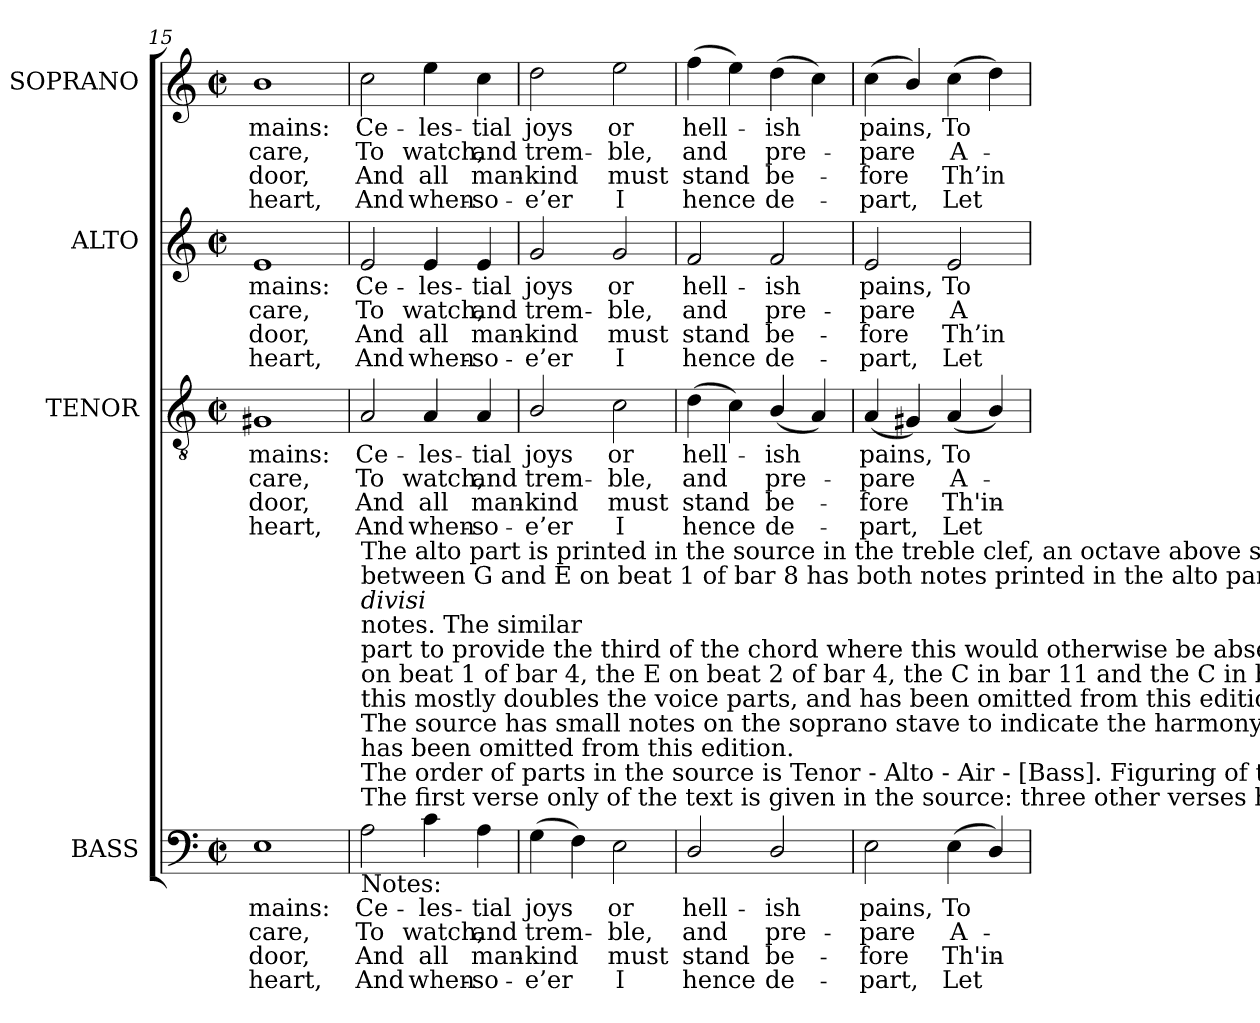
**kern	**text	**text	**text	**text	**kern	**text	**text	**text	**text	**kern	**text	**text	**text	**text	**kern	**text	**text	**text	**text
*part4	*part4	*part4	*part4	*part4	*part3	*part3	*part3	*part3	*part3	*part2	*part2	*part2	*part2	*part2	*part1	*part1	*part1	*part1	*part1
*staff4	*staff4	*staff4	*staff4	*staff4	*staff3	*staff3	*staff3	*staff3	*staff3	*staff2	*staff2	*staff2	*staff2	*staff2	*staff1	*staff1	*staff1	*staff1	*staff1
*I"BASS	*	*	*	*	*I"TENOR	*	*	*	*	*I"ALTO	*	*	*	*	*I"SOPRANO	*	*	*	*
*I'B.	*	*	*	*	*I'T.	*	*	*	*	*I'A.	*	*	*	*	*I'S.	*	*	*	*
*clefF4	*	*	*	*	*clefGv2	*	*	*	*	*clefG2	*	*	*	*	*clefG2	*	*	*	*
*	*	*	*	*	*ITrd7c12	*	*	*	*	*	*	*	*	*	*	*	*	*	*
*k[]	*	*	*	*	*k[]	*	*	*	*	*k[]	*	*	*	*	*k[]	*	*	*	*
*a:	*	*	*	*	*a:	*	*	*	*	*a:	*	*	*	*	*a:	*	*	*	*
*M2/2	*	*	*	*	*M2/2	*	*	*	*	*M2/2	*	*	*	*	*M2/2	*	*	*	*
*met(c|)	*	*	*	*	*met(c|)	*	*	*	*	*met(c|)	*	*	*	*	*met(c|)	*	*	*	*
=15	=15	=15	=15	=15	=15	=15	=15	=15	=15	=15	=15	=15	=15	=15	=15	=15	=15	=15	=15
!	!LO:LY:b:color=#000000	!LO:LY:b:color=#000000	!LO:LY:b:color=#000000	!LO:LY:b:color=#000000	!	!	!	!	!	!	!	!	!	!	!	!	!	!	!
!	!	!	!	!	!	!LO:LY:b:color=#000000	!LO:LY:b:color=#000000	!LO:LY:b:color=#000000	!LO:LY:b:color=#000000	!	!	!	!	!	!	!	!	!	!
!	!	!	!	!	!	!	!	!	!	!	!LO:LY:b:color=#000000	!LO:LY:b:color=#000000	!LO:LY:b:color=#000000	!LO:LY:b:color=#000000	!	!	!	!	!
!	!	!	!	!	!	!	!	!	!	!	!	!	!	!	!	!LO:LY:b:color=#000000	!LO:LY:b:color=#000000	!LO:LY:b:color=#000000	!LO:LY:b:color=#000000
1Ei	-mains:	care,	door,	heart,	1GG#Xi	-mains:	care,	door,	heart,	1ei	-mains:	care,	door,	heart,	1bi	-mains:	care,	door,	heart,
!!LO:PB:g=z
=16	=16	=16	=16	=16	=16	=16	=16	=16	=16	=16	=16	=16	=16	=16	=16	=16	=16	=16	=16
!	!LO:LY:b:color=#000000	!LO:LY:b:color=#000000	!LO:LY:b:color=#000000	!LO:LY:b:color=#000000	!	!	!	!	!	!	!	!	!	!	!	!	!	!	!
!	!	!	!	!	!	!LO:LY:b:color=#000000	!LO:LY:b:color=#000000	!LO:LY:b:color=#000000	!LO:LY:b:color=#000000	!	!	!	!	!	!	!	!	!	!
!	!	!	!	!	!	!	!	!	!	!	!LO:LY:b:color=#000000	!LO:LY:b:color=#000000	!LO:LY:b:color=#000000	!LO:LY:b:color=#000000	!	!	!	!	!
!LO:TX:b:t=Notes&colon;	!	!	!	!	!	!	!	!	!	!	!	!	!	!	!	!	!	!	!
!LO:TX:t=The first verse only of the text is given in the source&colon; three other verses have been added editorially.	!	!	!	!	!	!	!	!	!	!	!	!	!	!	!	!	!	!	!
!LO:TX:t=The order of parts in the source is Tenor - Alto - Air - [Bass]. Figuring of the vocal bass line given in the source	!	!	!	!	!	!	!	!	!	!	!	!	!	!	!	!	!	!	!
!LO:TX:t=has been omitted from this edition.	!	!	!	!	!	!	!	!	!	!	!	!	!	!	!	!	!	!	!
!LO:TX:t=The source has small notes on the soprano stave to indicate the harmony of a right-hand keyboard accompaniment&colon;	!	!	!	!	!	!	!	!	!	!	!	!	!	!	!	!	!	!	!
!LO:TX:t=this mostly doubles the voice parts, and has been omitted from this edition with the exception of four notes (the C	!	!	!	!	!	!	!	!	!	!	!	!	!	!	!	!	!	!	!
!LO:TX:t=on beat 1 of bar 4, the E on beat 2 of bar 4, the C in bar 11 and the C in bar 22) which have been added to the alto	!	!	!	!	!	!	!	!	!	!	!	!	!	!	!	!	!	!	!
!LO:TX:t=part to provide the third of the chord where this would otherwise be absent, and which are shown here as small	!	!	!	!	!	!	!	!	!	!	!	!	!	!	!	!	!	!	!
!LO:TX:t=notes. The similar	!	!	!	!	!	!	!	!	!	!	!	!	!	!	!	!	!	!	!
!LO:TX:i:t=divisi	!	!	!	!	!	!	!	!	!	!	!	!	!	!	!	!	!	!	!
!LO:TX:t=between G and E on beat 1 of bar 8 has both notes printed in the alto part in the source.	!	!	!	!	!	!	!	!	!	!	!	!	!	!	!	!	!	!	!
!LO:TX:t=The alto part is printed in the source in the treble clef, an octave above sounding pitch.	!	!	!	!	!	!	!	!	!	!	!	!	!	!	!	!	!	!	!
!	!	!	!	!	!	!	!	!	!	!	!	!	!	!	!	!LO:LY:b:color=#000000	!LO:LY:b:color=#000000	!LO:LY:b:color=#000000	!LO:LY:b:color=#000000
2Ai\	Ce-	To	And	And	2AAi/	Ce-	To	And	And	2ei/	Ce-	To	And	And	2cci\	Ce-	To	And	And
!	!LO:LY:b:color=#000000	!LO:LY:b:color=#000000	!LO:LY:b:color=#000000	!LO:LY:b:color=#000000	!	!	!	!	!	!	!	!	!	!	!	!	!	!	!
!	!	!	!	!	!	!LO:LY:b:color=#000000	!LO:LY:b:color=#000000	!LO:LY:b:color=#000000	!LO:LY:b:color=#000000	!	!	!	!	!	!	!	!	!	!
!	!	!	!	!	!	!	!	!	!	!	!LO:LY:b:color=#000000	!LO:LY:b:color=#000000	!LO:LY:b:color=#000000	!LO:LY:b:color=#000000	!	!	!	!	!
!	!	!	!	!	!	!	!	!	!	!	!	!	!	!	!	!LO:LY:b:color=#000000	!LO:LY:b:color=#000000	!LO:LY:b:color=#000000	!LO:LY:b:color=#000000
4ci\	-les-	watch,	all	when-	4AAi/	-les-	watch,	all	when-	4ei/	-les-	watch,	all	when-	4eei\	-les-	watch,	all	when-
!	!LO:LY:b:color=#000000	!LO:LY:b:color=#000000	!LO:LY:b:color=#000000	!LO:LY:b:color=#000000	!	!	!	!	!	!	!	!	!	!	!	!	!	!	!
!	!	!	!	!	!	!LO:LY:b:color=#000000	!LO:LY:b:color=#000000	!LO:LY:b:color=#000000	!LO:LY:b:color=#000000	!	!	!	!	!	!	!	!	!	!
!	!	!	!	!	!	!	!	!	!	!	!LO:LY:b:color=#000000	!LO:LY:b:color=#000000	!LO:LY:b:color=#000000	!LO:LY:b:color=#000000	!	!	!	!	!
!	!	!	!	!	!	!	!	!	!	!	!	!	!	!	!	!LO:LY:b:color=#000000	!LO:LY:b:color=#000000	!LO:LY:b:color=#000000	!LO:LY:b:color=#000000
4Ai\	-tial	and	-man-	-so-	4AAi/	-tial	and	-man-	-so-	4ei/	-tial	and	-man-	-so-	4cci\	-tial	and	-man-	-so-
=17	=17	=17	=17	=17	=17	=17	=17	=17	=17	=17	=17	=17	=17	=17	=17	=17	=17	=17	=17
!	!LO:LY:b:color=#000000	!LO:LY:b:color=#000000	!LO:LY:b:color=#000000	!LO:LY:b:color=#000000	!	!	!	!	!	!	!	!	!	!	!	!	!	!	!
!	!	!	!	!	!	!LO:LY:b:color=#000000	!LO:LY:b:color=#000000	!LO:LY:b:color=#000000	!LO:LY:b:color=#000000	!	!	!	!	!	!	!	!	!	!
!	!	!	!	!	!	!	!	!	!	!	!LO:LY:b:color=#000000	!LO:LY:b:color=#000000	!LO:LY:b:color=#000000	!LO:LY:b:color=#000000	!	!	!	!	!
!	!	!	!	!	!	!	!	!	!	!	!	!	!	!	!	!LO:LY:b:color=#000000	!LO:LY:b:color=#000000	!LO:LY:b:color=#000000	!LO:LY:b:color=#000000
(4Gi\	joys	trem-	-kind	e’er	2BBi/	joys	trem-	-kind	e’er	2gi/	joys	trem-	-kind	e’er	2ddi\	joys	trem-	-kind	e’er
4Fi\)	.	.	.	.	.	.	.	.	.	.	.	.	.	.	.	.	.	.	.
!	!LO:LY:b:color=#000000	!LO:LY:b:color=#000000	!LO:LY:b:color=#000000	!LO:LY:b:color=#000000	!	!	!	!	!	!	!	!	!	!	!	!	!	!	!
!	!	!	!	!	!	!LO:LY:b:color=#000000	!LO:LY:b:color=#000000	!LO:LY:b:color=#000000	!LO:LY:b:color=#000000	!	!	!	!	!	!	!	!	!	!
!	!	!	!	!	!	!	!	!	!	!	!LO:LY:b:color=#000000	!LO:LY:b:color=#000000	!LO:LY:b:color=#000000	!LO:LY:b:color=#000000	!	!	!	!	!
!	!	!	!	!	!	!	!	!	!	!	!	!	!	!	!	!LO:LY:b:color=#000000	!LO:LY:b:color=#000000	!LO:LY:b:color=#000000	!LO:LY:b:color=#000000
2Ei\	or	-ble,	must	I	2Ci\	or	-ble,	must	I	2gi/	or	-ble,	must	I	2eei\	or	-ble,	must	I
=18	=18	=18	=18	=18	=18	=18	=18	=18	=18	=18	=18	=18	=18	=18	=18	=18	=18	=18	=18
!	!LO:LY:b:color=#000000	!LO:LY:b:color=#000000	!LO:LY:b:color=#000000	!LO:LY:b:color=#000000	!	!	!	!	!	!	!	!	!	!	!	!	!	!	!
!	!	!	!	!	!	!LO:LY:b:color=#000000	!LO:LY:b:color=#000000	!LO:LY:b:color=#000000	!LO:LY:b:color=#000000	!	!	!	!	!	!	!	!	!	!
!	!	!	!	!	!	!	!	!	!	!	!LO:LY:b:color=#000000	!LO:LY:b:color=#000000	!LO:LY:b:color=#000000	!LO:LY:b:color=#000000	!	!	!	!	!
!	!	!	!	!	!	!	!	!	!	!	!	!	!	!	!	!LO:LY:b:color=#000000	!LO:LY:b:color=#000000	!LO:LY:b:color=#000000	!LO:LY:b:color=#000000
2Di/	hell-	and	stand	hence	(4Di\	hell-	and	stand	hence	2fi/	hell-	and	stand	hence	(4ffi\	hell-	and	stand	hence
.	.	.	.	.	4Ci\)	.	.	.	.	.	.	.	.	.	4eei\)	.	.	.	.
!	!LO:LY:b:color=#000000	!LO:LY:b:color=#000000	!LO:LY:b:color=#000000	!LO:LY:b:color=#000000	!	!	!	!	!	!	!	!	!	!	!	!	!	!	!
!	!	!	!	!	!	!LO:LY:b:color=#000000	!LO:LY:b:color=#000000	!LO:LY:b:color=#000000	!LO:LY:b:color=#000000	!	!	!	!	!	!	!	!	!	!
!	!	!	!	!	!	!	!	!	!	!	!LO:LY:b:color=#000000	!LO:LY:b:color=#000000	!LO:LY:b:color=#000000	!LO:LY:b:color=#000000	!	!	!	!	!
!	!	!	!	!	!	!	!	!	!	!	!	!	!	!	!	!LO:LY:b:color=#000000	!LO:LY:b:color=#000000	!LO:LY:b:color=#000000	!LO:LY:b:color=#000000
2Di/	-ish	pre-	be-	-de-	(4BBi/	-ish	pre-	be-	-de-	2fi/	-ish	pre-	be-	-de-	(4ddi\	-ish	pre-	be-	-de-
.	.	.	.	.	4AAi/)	.	.	.	.	.	.	.	.	.	4cci\)	.	.	.	.
=19	=19	=19	=19	=19	=19	=19	=19	=19	=19	=19	=19	=19	=19	=19	=19	=19	=19	=19	=19
!	!LO:LY:b:color=#000000	!LO:LY:b:color=#000000	!LO:LY:b:color=#000000	!LO:LY:b:color=#000000	!	!	!	!	!	!	!	!	!	!	!	!	!	!	!
!	!	!	!	!	!	!LO:LY:b:color=#000000	!LO:LY:b:color=#000000	!LO:LY:b:color=#000000	!LO:LY:b:color=#000000	!	!	!	!	!	!	!	!	!	!
!	!	!	!	!	!	!	!	!	!	!	!LO:LY:b:color=#000000	!LO:LY:b:color=#000000	!LO:LY:b:color=#000000	!LO:LY:b:color=#000000	!	!	!	!	!
!	!	!	!	!	!	!	!	!	!	!	!	!	!	!	!	!LO:LY:b:color=#000000	!LO:LY:b:color=#000000	!LO:LY:b:color=#000000	!LO:LY:b:color=#000000
2Ei\	pains,	-pare	-fore	part,	(4AAi/	pains,	-pare	-fore	part,	2ei/	pains,	-pare	-fore	part,	(4cci\	pains,	-pare	-fore	part,
.	.	.	.	.	4GG#Xi/)	.	.	.	.	.	.	.	.	.	4bi/)	.	.	.	.
!	!LO:LY:b:color=#000000	!LO:LY:b:color=#000000	!LO:LY:b:color=#000000	!LO:LY:b:color=#000000	!	!	!	!	!	!	!	!	!	!	!	!	!	!	!
!	!	!	!	!	!	!LO:LY:b:color=#000000	!LO:LY:b:color=#000000	!LO:LY:b:color=#000000	!LO:LY:b:color=#000000	!	!	!	!	!	!	!	!	!	!
!	!	!	!	!	!	!	!	!	!	!	!LO:LY:b:color=#000000	!LO:LY:b:color=#000000	!LO:LY:b:color=#000000	!LO:LY:b:color=#000000	!	!	!	!	!
!	!	!	!	!	!	!	!	!	!	!	!	!	!	!	!	!LO:LY:b:color=#000000	!LO:LY:b:color=#000000	!LO:LY:b:color=#000000	!LO:LY:b:color=#000000
(4Ei\	To	A-	Th'in-	-Let	(4AAi/	To	A-	Th'in-	-Let	2ei/	To	A-	Th’in-	-Let	(4cci\	To	A-	Th’in-	-Let
4Di/)	.	.	.	.	4BBi/)	.	.	.	.	.	.	.	.	.	4ddi\)	.	.	.	.
=	=	=	=	=	=	=	=	=	=	=	=	=	=	=	=	=	=	=	=
*-	*-	*-	*-	*-	*-	*-	*-	*-	*-	*-	*-	*-	*-	*-	*-	*-	*-	*-	*-
